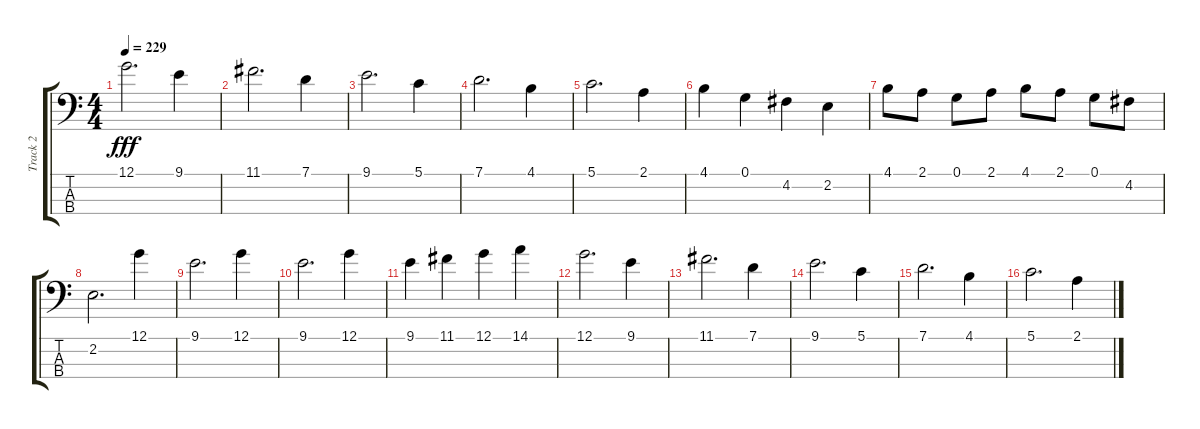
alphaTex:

\track ("Track 2" "Track 2") {instrument electricbasspick}
\staff {score tabs}
\tuning (G2 D2 A1 E1) {hide}
\ts (4 4)
\tempo 229
\clef f4
\ks c
12.1.2{d dy fff} 9.1.4 |
11.1.2{d} 7.1.4 |
9.1.2{d} 5.1.4 |
7.1.2{d} 4.1.4 |
5.1.2{d} 2.1.4 |
4.1.4 0.1.4 4.2.4 2.2.4 |
4.1.8 2.1.8 0.1.8 2.1.8 4.1.8 2.1.8 0.1.8 4.2.8 |
2.2.2{d} 12.1.4 |
9.1.2{d} 12.1.4 |
9.1.2{d} 12.1.4 |
9.1.4 11.1.4 12.1.4 14.1.4 |
12.1.2{d} 9.1.4 |
11.1.2{d} 7.1.4 |
9.1.2{d} 5.1.4 |
7.1.2{d} 4.1.4 |
5.1.2{d} 2.1.4
